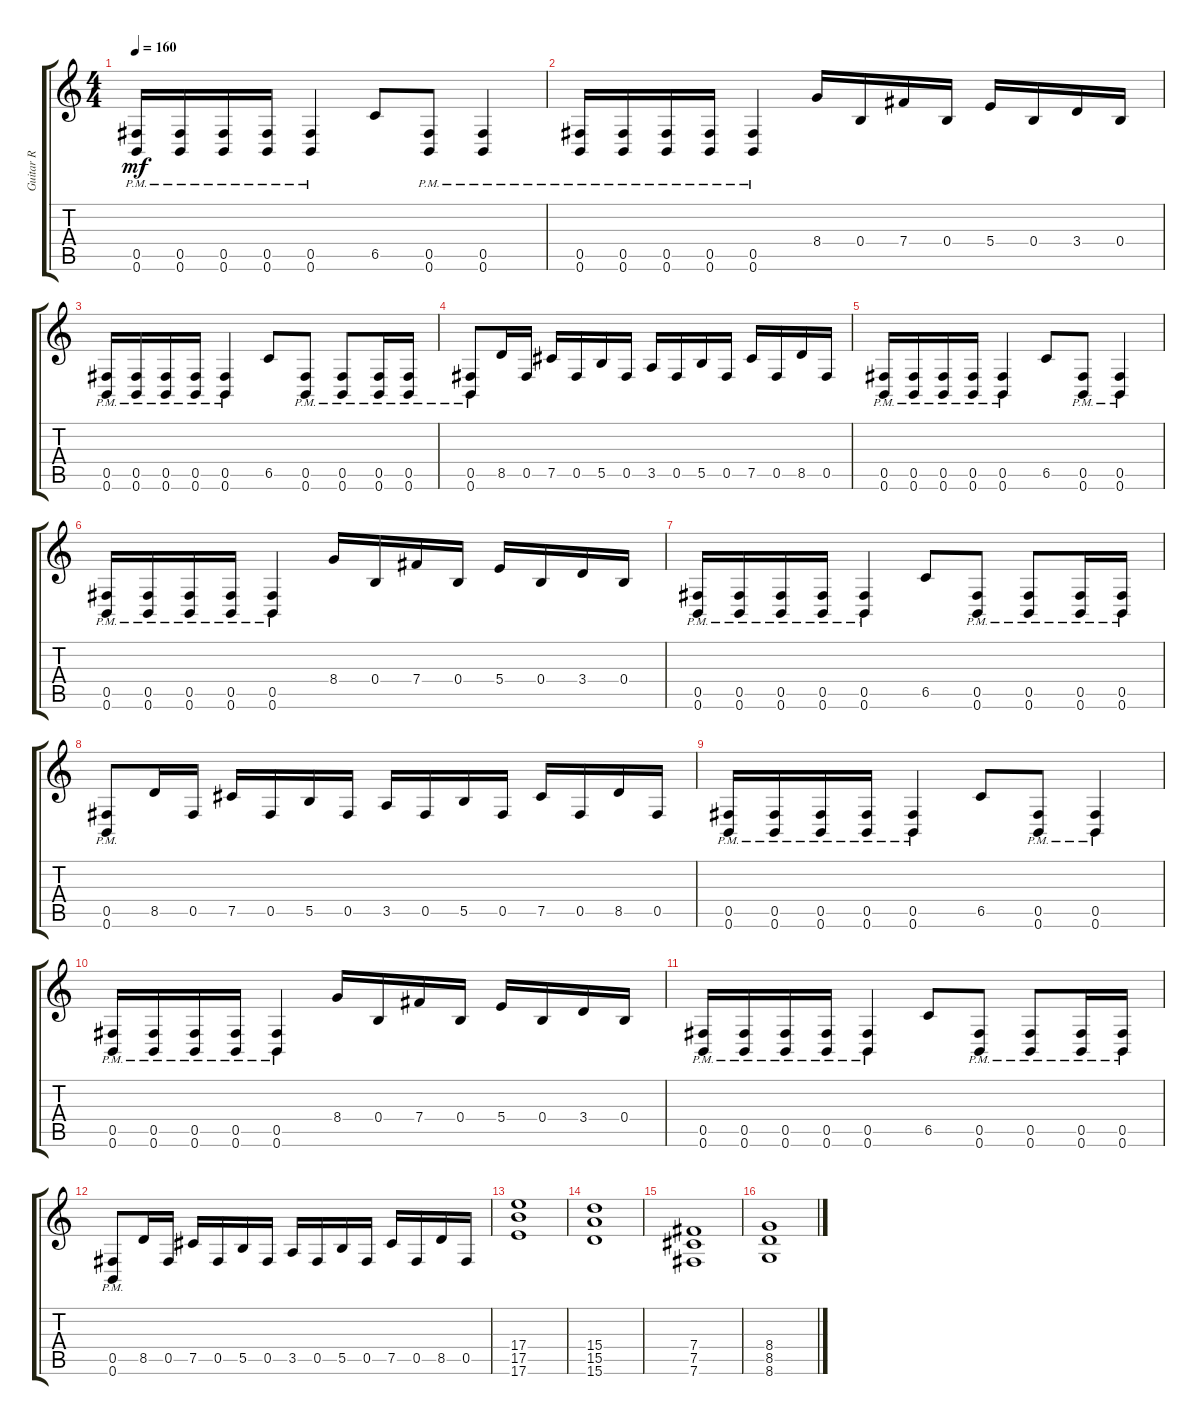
\track ("Guitar R" "Guitar R") {instrument distortionguitar}
\staff {score tabs}
\tuning (Db4 Ab3 E3 B2 Gb2 B1) {hide}
\ts (4 4)
\tempo 160
\clef g2
\ks c
(0.5{pm} 0.6{pm}).16{dy mf} (0.5{pm} 0.6{pm}).16 (0.5{pm} 0.6{pm}).16 (0.5{pm} 0.6{pm}).16 (0.5{pm} 0.6{pm}).4 6.5.8 (0.5{pm} 0.6{pm}).8 (0.5{pm} 0.6{pm}).4 |
(0.5{pm} 0.6{pm}).16 (0.5{pm} 0.6{pm}).16 (0.5{pm} 0.6{pm}).16 (0.5{pm} 0.6{pm}).16 (0.5{pm} 0.6{pm}).4 8.4.16 0.4.16 7.4.16 0.4.16 5.4.16 0.4.16 3.4.16 0.4.16 |
(0.5{pm} 0.6{pm}).16 (0.5{pm} 0.6{pm}).16 (0.5{pm} 0.6{pm}).16 (0.5{pm} 0.6{pm}).16 (0.5{pm} 0.6{pm}).4 6.5.8 (0.5{pm} 0.6{pm}).8 (0.5{pm} 0.6{pm}).8 (0.5{pm} 0.6{pm}).16 (0.5{pm} 0.6{pm}).16 |
(0.5{pm} 0.6{pm}).8 8.5.16 0.5.16 7.5.16 0.5.16 5.5.16 0.5.16 3.5.16 0.5.16 5.5.16 0.5.16 7.5.16 0.5.16 8.5.16 0.5.16 |
(0.5{pm} 0.6{pm}).16 (0.5{pm} 0.6{pm}).16 (0.5{pm} 0.6{pm}).16 (0.5{pm} 0.6{pm}).16 (0.5{pm} 0.6{pm}).4 6.5.8 (0.5{pm} 0.6{pm}).8 (0.5{pm} 0.6{pm}).4 |
(0.5{pm} 0.6{pm}).16 (0.5{pm} 0.6{pm}).16 (0.5{pm} 0.6{pm}).16 (0.5{pm} 0.6{pm}).16 (0.5{pm} 0.6{pm}).4 8.4.16 0.4.16 7.4.16 0.4.16 5.4.16 0.4.16 3.4.16 0.4.16 |
(0.5{pm} 0.6{pm}).16 (0.5{pm} 0.6{pm}).16 (0.5{pm} 0.6{pm}).16 (0.5{pm} 0.6{pm}).16 (0.5{pm} 0.6{pm}).4 6.5.8 (0.5{pm} 0.6{pm}).8 (0.5{pm} 0.6{pm}).8 (0.5{pm} 0.6{pm}).16 (0.5{pm} 0.6{pm}).16 |
(0.5{pm} 0.6{pm}).8 8.5.16 0.5.16 7.5.16 0.5.16 5.5.16 0.5.16 3.5.16 0.5.16 5.5.16 0.5.16 7.5.16 0.5.16 8.5.16 0.5.16 |
(0.5{pm} 0.6{pm}).16 (0.5{pm} 0.6{pm}).16 (0.5{pm} 0.6{pm}).16 (0.5{pm} 0.6{pm}).16 (0.5{pm} 0.6{pm}).4 6.5.8 (0.5{pm} 0.6{pm}).8 (0.5{pm} 0.6{pm}).4 |
(0.5{pm} 0.6{pm}).16 (0.5{pm} 0.6{pm}).16 (0.5{pm} 0.6{pm}).16 (0.5{pm} 0.6{pm}).16 (0.5{pm} 0.6{pm}).4 8.4.16 0.4.16 7.4.16 0.4.16 5.4.16 0.4.16 3.4.16 0.4.16 |
(0.5{pm} 0.6{pm}).16 (0.5{pm} 0.6{pm}).16 (0.5{pm} 0.6{pm}).16 (0.5{pm} 0.6{pm}).16 (0.5{pm} 0.6{pm}).4 6.5.8 (0.5{pm} 0.6{pm}).8 (0.5{pm} 0.6{pm}).8 (0.5{pm} 0.6{pm}).16 (0.5{pm} 0.6{pm}).16 |
(0.5{pm} 0.6{pm}).8 8.5.16 0.5.16 7.5.16 0.5.16 5.5.16 0.5.16 3.5.16 0.5.16 5.5.16 0.5.16 7.5.16 0.5.16 8.5.16 0.5.16 |
(17.4 17.5 17.6).1 |
(15.4 15.5 15.6).1 |
(7.4 7.5 7.6).1 |
(8.4 8.5 8.6).1
